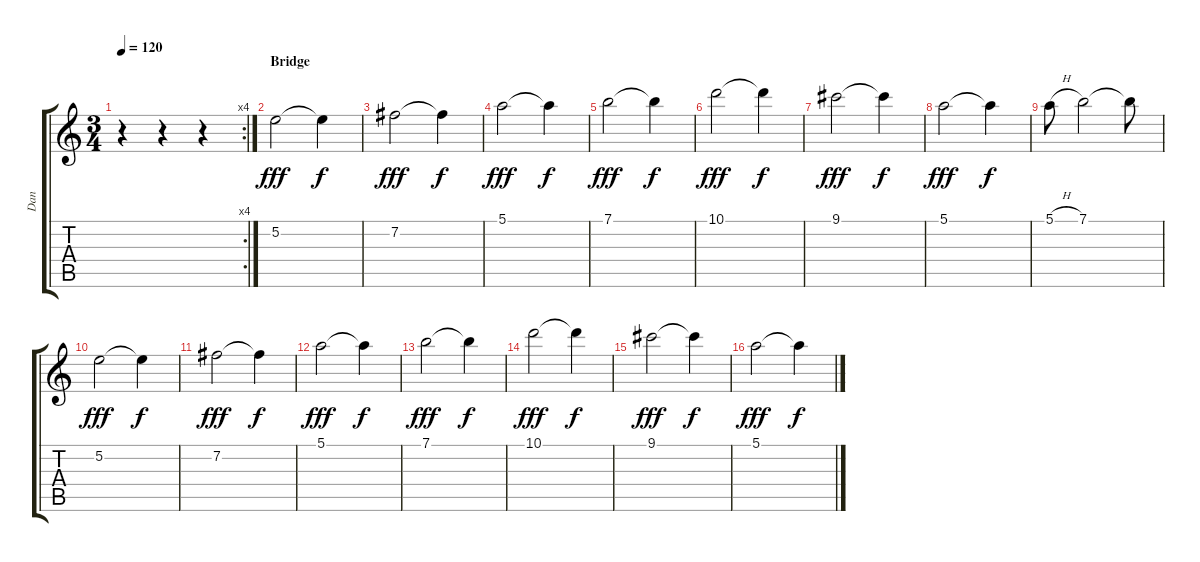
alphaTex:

\track ("Dan" "Dan") {instrument acousticguitarsteel}
\staff {score tabs}
\tuning (E4 B3 G3 D3 A2 E2) {hide}
\rc 4
\ts (3 4)
\tempo 120
\clef g2
\ks c
r.4{dy f} r.4 r.4 |
\section ("" "Bridge")
5.2.2{dy fff} 5.2{t}.4{dy f} |
7.2.2{dy fff} 7.2{t}.4{dy f} |
5.1.2{dy fff} 5.1{t}.4{dy f} |
7.1.2{dy fff} 7.1{t}.4{dy f} |
10.1.2{dy fff} 10.1{t}.4{dy f} |
9.1.2{dy fff} 9.1{t}.4{dy f} |
5.1.2{dy fff} 5.1{t}.4{dy f} |
5.1{h}.8 7.1.2 7.1{t}.8 |
5.2.2{dy fff} 5.2{t}.4{dy f} |
7.2.2{dy fff} 7.2{t}.4{dy f} |
5.1.2{dy fff} 5.1{t}.4{dy f} |
7.1.2{dy fff} 7.1{t}.4{dy f} |
10.1.2{dy fff} 10.1{t}.4{dy f} |
9.1.2{dy fff} 9.1{t}.4{dy f} |
5.1.2{dy fff} 5.1{t}.4{dy f}
